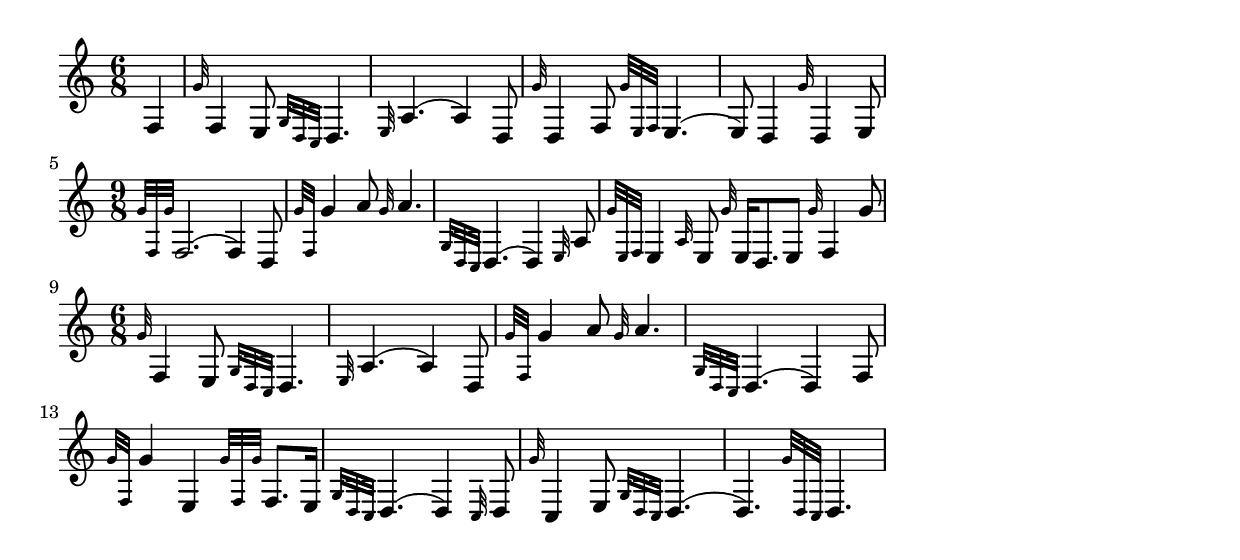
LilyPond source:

\version "2.1.23"

\header {
 texidoc = "@cindex Bagpipe Music
Here's an example of bagpipe music.
"
}

% doen't work??  
%#(add-to-grace-init "Voice" 'Stem 'font-relative-size )

\paper {
  linewidth = 14.0 \cm
  indent = 0.0 \cm
  \translator { \StaffContext
  	\override TimeSignature #'style = #'C
%  	\override TimeSignature #'visibility-function = #begin-of-line-visible
  	\override TimeSignature #'break-visibility = #begin-of-line-visible
  }	
}

taor = \notes{ \grace {  g32[ d g e]}}
grip = \notes{ \grace {  g32[ b g ]}}
thrd = \notes{ \grace {  g32[ d c] }}
birl = \notes{ \grace {  g32[ a g] }}
gstd = \notes{ \grace {  g'32[ d g] }}
 lgg = \notes{ \grace { g32 }}
 lag = \notes{ \grace { a32 }}
 fgg = \notes{ \grace {  f32[ g'32] }}
dblb = \notes{ \grace {  g'32[ b d] }}
dblc = \notes{ \grace {  g'32[ c d] }}
dble = \notes{ \grace {  g'32[ e f] }}
dblf = \notes{ \grace {  g'32[ f g'] }}
dblg = \notes{ \grace {  g'32[ f] }}
dbla = \notes{ \grace {  a'32[ g'] }}
cg = \notes{ \grace { c32 }}
eg = \notes{ \grace { e32 }}
gg = \notes{ \grace { g'32 }}
dg = \notes{ \grace { d32 }}
hag = \notes{ \grace { a'32 }}
gefg = \notes{ \grace {  g'32[ e f] }}
efg = \notes{ \grace {  e32[ f] }}
gdcg = \notes{ \grace {  g'32[ d c]}}
gcdg = \notes{ \grace {  g'32[ c d]}}



% 
\score {
  \notes  { \time 6/8 \partial 4

 #(add-grace-property 'Voice 'Stem 'length 6)
 #(add-grace-property 'Voice 'Stem 'stroke-style '())

	    
  \tieUp
  \slurUp
f4 |
\gg f4 e8 \thrd d4. |
\eg a4.(a4) d8 |
\gg d4 f8 \dble e4. ( | \noBreak
e8) d4 \gg d4 e8 |

\break
\time 9/8
\dblf f2.( f4) d8 |
\time 6/8
\dblg g'4 a'8 \gg a'4. |
\thrd d4.( d4) \eg a8 |
\time 9/8
\dble e4 \lag e8 \gg  e16[ d8. e8] \gg f4 g'8 |

\break
\time 6/8
\gg f4 e8 \thrd d4. |
\eg a4.( a4) d8 |
\dblg g'4 a'8 \gg a'4. |
\thrd d4.( d4) f8 |

\break
\dblg g'4 e4 \dblf  f8.[ e16] |
\thrd d4.( d4) \cg d8 |
\gg c4 e8 \thrd d4.( |
d4.) \gdcg d4.
  }
}

